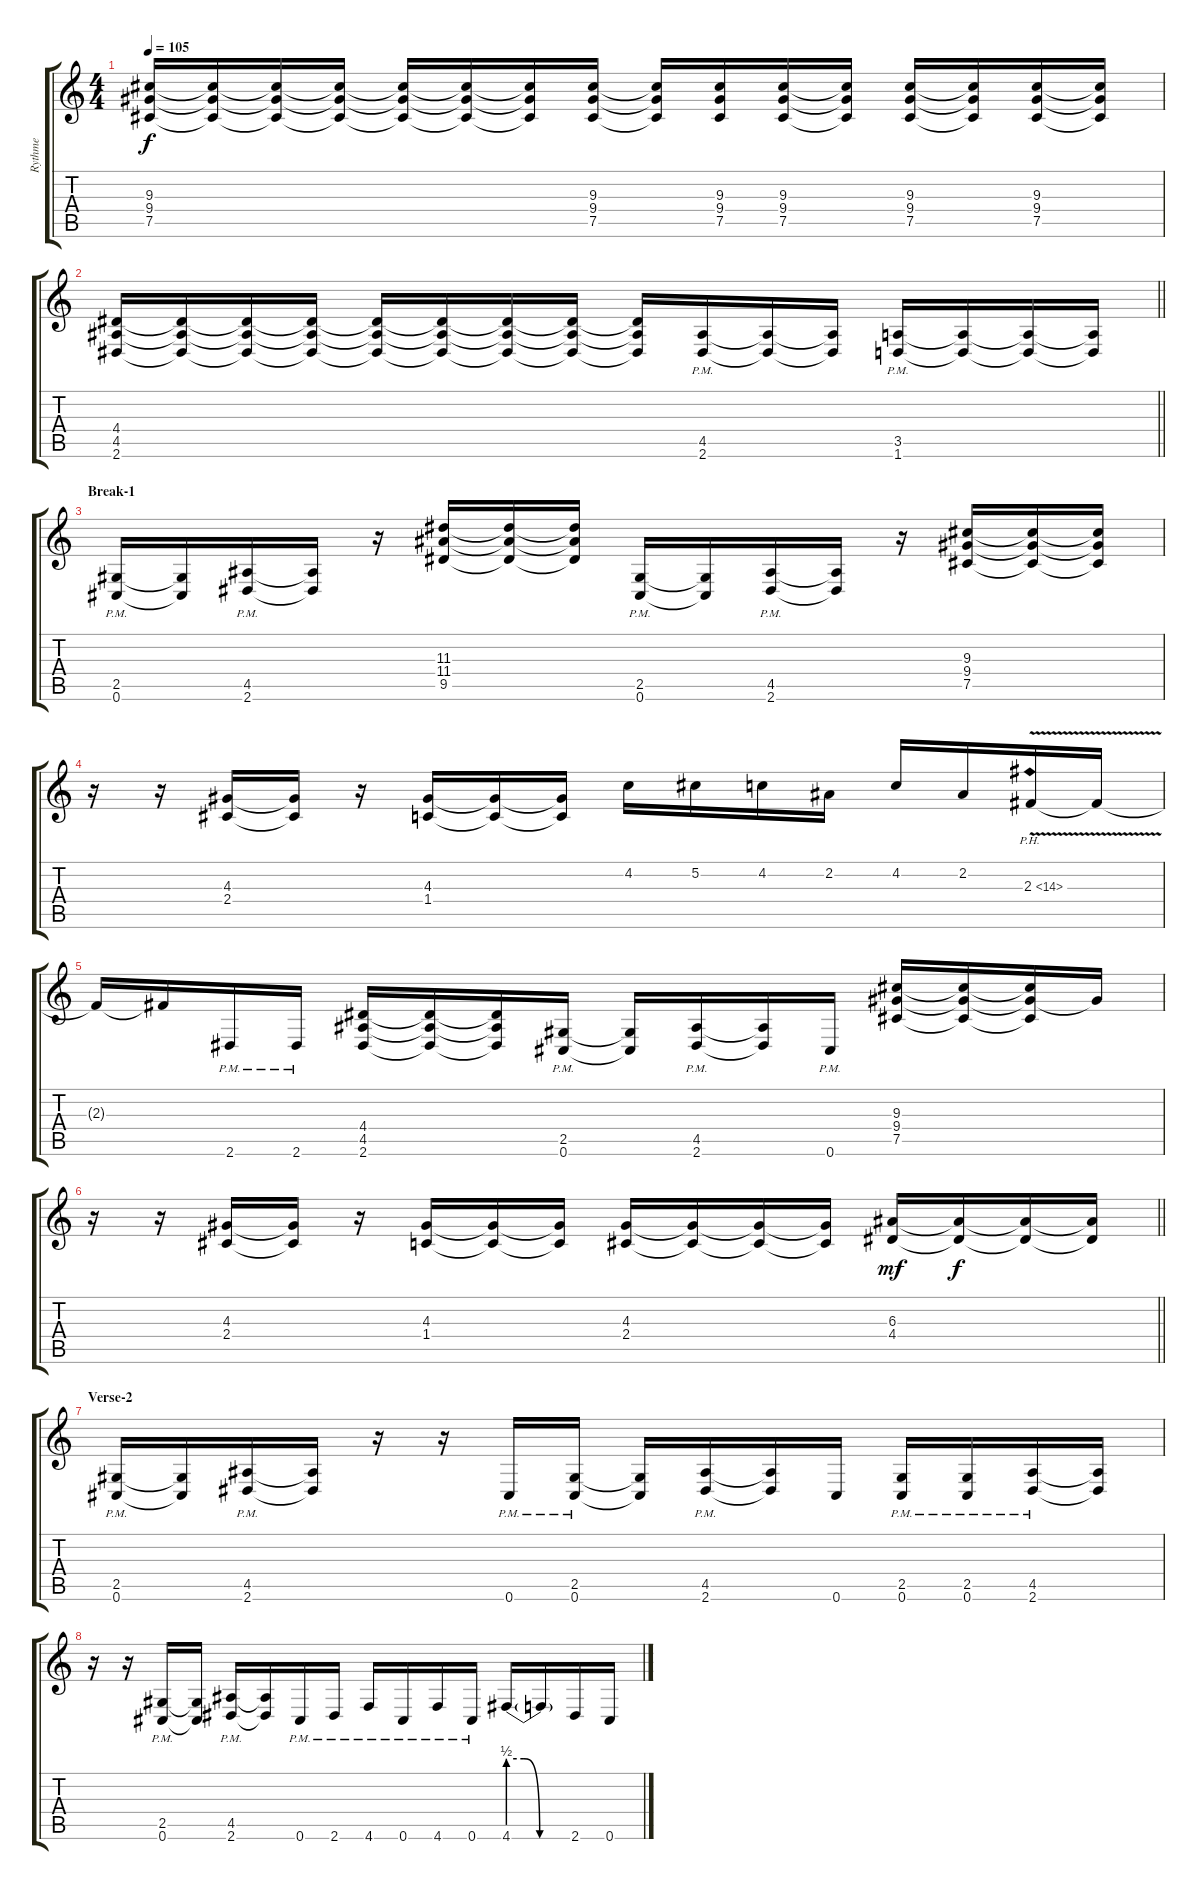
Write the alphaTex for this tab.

\track ("Rythme" "Rythme") {instrument distortionguitar}
\staff {score tabs}
\tuning (Db4 Ab3 E3 B2 Gb2 Db2) {hide}
\ts (4 4)
\tempo 105
\clef g2
\ks c
(9.3 9.4 7.5).16{dy f} (9.3{t} 9.4{t} 7.5{t}).16 (9.3{t} 9.4{t} 7.5{t}).16 (9.3{t} 9.4{t} 7.5{t}).16 (9.3{t} 9.4{t} 7.5{t}).16 (9.3{t} 9.4{t} 7.5{t}).16 (9.3{t} 9.4{t} 7.5{t}).16 (9.3 9.4 7.5).16 (9.3{t} 9.4{t} 7.5{t}).16 (9.3 9.4 7.5).16 (9.3 9.4 7.5).16 (9.3{t} 9.4{t} 7.5{t}).16 (9.3 9.4 7.5).16 (9.3{t} 9.4{t} 7.5{t}).16 (9.3 9.4 7.5).16 (9.3{t} 9.4{t} 7.5{t}).16 |
\barLineRight lightlight
(4.4 4.5 2.6).16 (4.4{t} 4.5{t} 2.6{t}).16 (4.4{t} 4.5{t} 2.6{t}).16 (4.4{t} 4.5{t} 2.6{t}).16 (4.4{t} 4.5{t} 2.6{t}).16 (4.4{t} 4.5{t} 2.6{t}).16 (4.4{t} 4.5{t} 2.6{t}).16 (4.4{t} 4.5{t} 2.6{t}).16 (4.4{t} 4.5{t} 2.6{t}).16 (4.5{pm} 2.6{pm}).16 (4.5{t} 2.6{t}).16 (4.5{t} 2.6{t}).16 (3.5{pm} 1.6{pm}).16 (3.5{t} 1.6{t}).16 (3.5{t} 1.6{t}).16 (3.5{t} 1.6{t}).16 |
\section ("" "Break-1")
(2.5{pm} 0.6{pm}).16 (2.5{t} 0.6{t}).16 (4.5{pm} 2.6{pm}).16 (4.5{t} 2.6{t}).16 r.16 (11.3 11.4 9.5).16 (11.3{t} 11.4{t} 9.5{t}).16 (11.3{t} 11.4{t} 9.5{t}).16 (2.5{pm} 0.6{pm}).16 (2.5{t} 0.6{t}).16 (4.5{pm} 2.6{pm}).16 (4.5{t} 2.6{t}).16 r.16 (9.3 9.4 7.5).16 (9.3{t} 9.4{t} 7.5{t}).16 (9.3{t} 9.4{t} 7.5{t}).16 |
r.16 r.16 (4.3 2.4).16 (4.3{t} 2.4{t}).16 r.16 (4.3 1.4).16 (4.3{t} 1.4{t}).16 (4.3{t} 1.4{t}).16 4.2.16 5.2.16 4.2.16 2.2.16 4.2.16 2.2.16 2.3{ph 12 v}.16 2.3{t}.16 |
2.3{t}.16 2.3{t}.16 2.6{pm}.16 2.6{pm}.16 (4.4 4.5 2.6).16 (4.4{t} 4.5{t} 2.6{t}).16 (4.4{t} 4.5{t} 2.6{t}).16 (2.5{pm} 0.6{pm}).16 (2.5{t} 0.6{t}).16 (4.5{pm} 2.6{pm}).16 (4.5{t} 2.6{t}).16 0.6{pm}.16 (9.3 9.4 7.5).16 (9.3{t} 9.4{t} 7.5{t}).16 (9.3{t} 9.4{t} 7.5{t}).16 9.4{t}.16 |
\barLineRight lightlight
r.16 r.16 (4.3 2.4).16 (4.3{t} 2.4{t}).16 r.16 (4.3 1.4).16 (4.3{t} 1.4{t}).16 (4.3{t} 1.4{t}).16 (4.3 2.4).16 (4.3{t} 2.4{t}).16 (4.3{t} 2.4{t}).16 (4.3{t} 2.4{t}).16 (6.3 4.4).16{dy mf} (6.3{t} 4.4{t}).16{dy f} (6.3{t} 4.4{t}).16 (6.3{t} 4.4{t}).16 |
\section ("" "Verse-2")
(2.5{pm} 0.6{pm}).16 (2.5{t} 0.6{t}).16 (4.5{pm} 2.6{pm}).16 (4.5{t} 2.6{t}).16 r.16 r.16 0.6{pm}.16 (2.5{pm} 0.6{pm}).16 (2.5{t} 0.6{t}).16 (4.5{pm} 2.6{pm}).16 (4.5{t} 2.6{t}).16 0.6.16 (2.5 0.6{pm}).16 (2.5 0.6{pm}).16 (4.5{pm} 2.6{pm}).16 (4.5{t} 2.6{t}).16 |
r.16 r.16 (2.5{pm} 0.6{pm}).16 (2.5{t} 0.6{t}).16 (4.5{pm} 2.6{pm}).16 (4.5{t} 2.6{t}).16 0.6{pm}.16 2.6{pm}.16 4.6{pm}.16 0.6{pm}.16 4.6{pm}.16 0.6{pm}.16 4.6{be (custom 0 2 15 2 30 0 60 0)}.16 4.6{t}.16 2.6.16 0.6.16
